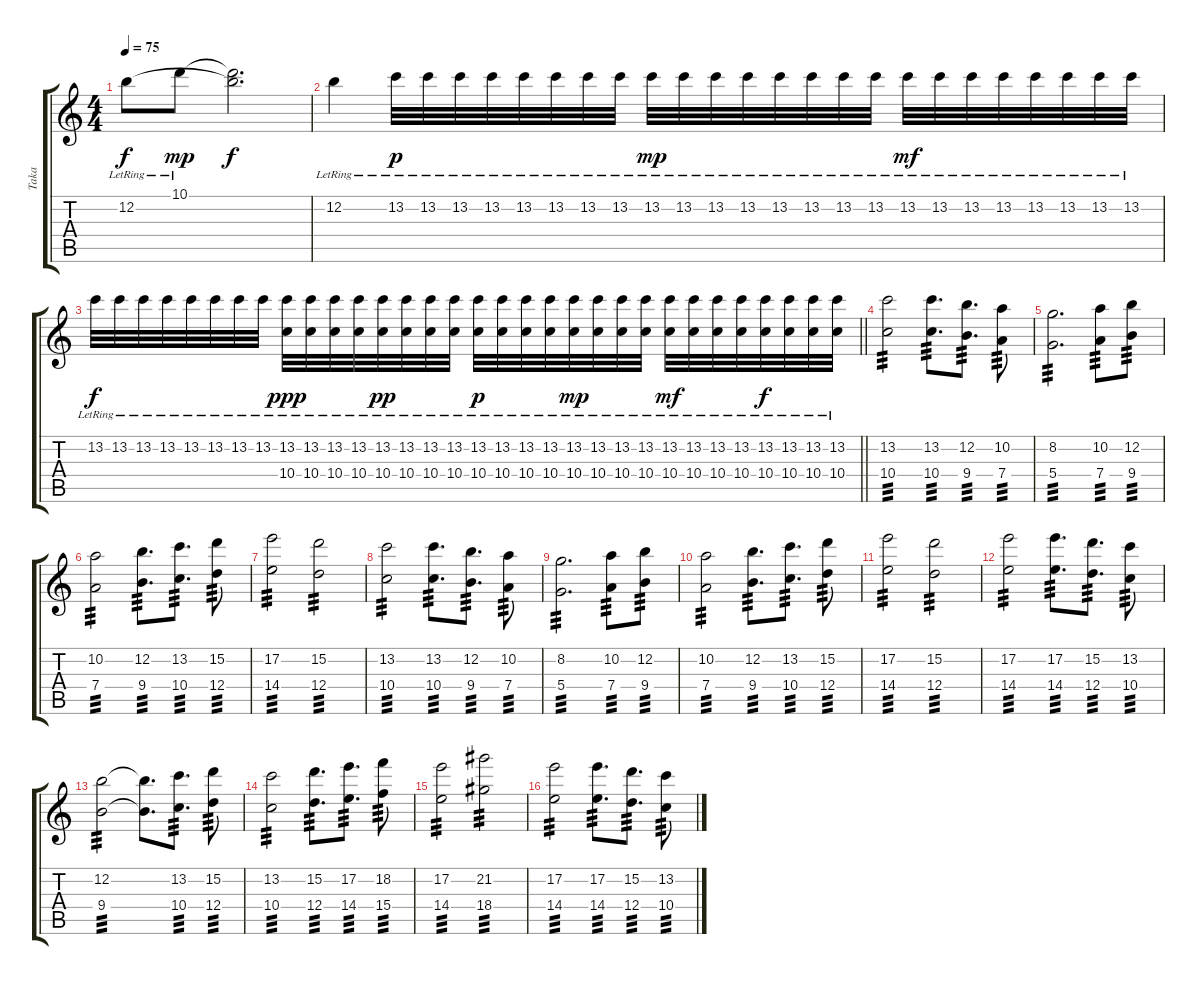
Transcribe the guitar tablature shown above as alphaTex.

\track ("Taka" "Taka") {instrument electricguitarjazz}
\staff {score tabs}
\tuning (E4 B3 G3 D3 A2 E2) {hide}
\ts (4 4)
\tempo 75
\clef g2
\ks c
12.2{lr}.8{dy f} 10.1{lr}.8{dy mp} (10.1{t} 12.2{t}).2{d dy f} |
12.2{lr}.4 13.2{lr}.32{dy p} 13.2{lr}.32 13.2{lr}.32 13.2{lr}.32 13.2{lr}.32 13.2{lr}.32 13.2{lr}.32 13.2{lr}.32 13.2{lr}.32{dy mp} 13.2{lr}.32 13.2{lr}.32 13.2{lr}.32 13.2{lr}.32 13.2{lr}.32 13.2{lr}.32 13.2{lr}.32 13.2{lr}.32{dy mf} 13.2{lr}.32 13.2{lr}.32 13.2{lr}.32 13.2{lr}.32 13.2{lr}.32 13.2{lr}.32 13.2{lr}.32 |
\barLineRight lightlight
13.2{lr}.32{dy f} 13.2{lr}.32 13.2{lr}.32 13.2{lr}.32 13.2{lr}.32 13.2{lr}.32 13.2{lr}.32 13.2{lr}.32 (13.2{lr} 10.4).32{dy ppp} (13.2{lr} 10.4).32 (13.2{lr} 10.4).32 (13.2{lr} 10.4).32 (13.2{lr} 10.4).32{dy pp} (13.2{lr} 10.4).32 (13.2{lr} 10.4).32 (13.2{lr} 10.4).32 (13.2{lr} 10.4).32{dy p volume 10} (13.2{lr} 10.4).32 (13.2{lr} 10.4).32 (13.2{lr} 10.4).32 (13.2{lr} 10.4).32{dy mp} (13.2{lr} 10.4).32 (13.2{lr} 10.4).32 (13.2{lr} 10.4).32 (13.2{lr} 10.4).32{dy mf} (13.2{lr} 10.4).32 (13.2{lr} 10.4).32 (13.2{lr} 10.4).32 (13.2{lr} 10.4).32{dy f} (13.2{lr} 10.4).32 (13.2{lr} 10.4).32 (13.2{lr} 10.4).32 |
\section ("" "")
(13.2 10.4).2{tp 3 volume 9} (13.2 10.4).8{d tp 3} (12.2 9.4).8{d tp 3} (10.2 7.4).8{tp 3} |
(8.2 5.4).2{d tp 3} (10.2 7.4).8{tp 3} (12.2 9.4).8{tp 3} |
(10.2 7.4).2{tp 3} (12.2 9.4).8{d tp 3} (13.2 10.4).8{d tp 3} (15.2 12.4).8{tp 3} |
(17.2 14.4).2{tp 3} (15.2 12.4).2{tp 3} |
(13.2 10.4).2{tp 3} (13.2 10.4).8{d tp 3} (12.2 9.4).8{d tp 3} (10.2 7.4).8{tp 3} |
(8.2 5.4).2{d tp 3} (10.2 7.4).8{tp 3} (12.2 9.4).8{tp 3} |
(10.2 7.4).2{tp 3} (12.2 9.4).8{d tp 3} (13.2 10.4).8{d tp 3} (15.2 12.4).8{tp 3} |
(17.2 14.4).2{tp 3} (15.2 12.4).2{tp 3} |
(17.2 14.4).2{tp 3} (17.2 14.4).8{d tp 3} (15.2 12.4).8{d tp 3} (13.2 10.4).8{tp 3} |
(12.2 9.4).2{tp 3} (12.2{t} 9.4{t}).8{d} (13.2 10.4).8{d tp 3} (15.2 12.4).8{tp 3} |
(13.2 10.4).2{tp 3} (15.2 12.4).8{d tp 3} (17.2 14.4).8{d tp 3} (18.2 15.4).8{tp 3} |
(17.2 14.4).2{tp 3} (21.2 18.4).2{tp 3} |
(17.2 14.4).2{tp 3} (17.2 14.4).8{d tp 3} (15.2 12.4).8{d tp 3} (13.2 10.4).8{tp 3}
